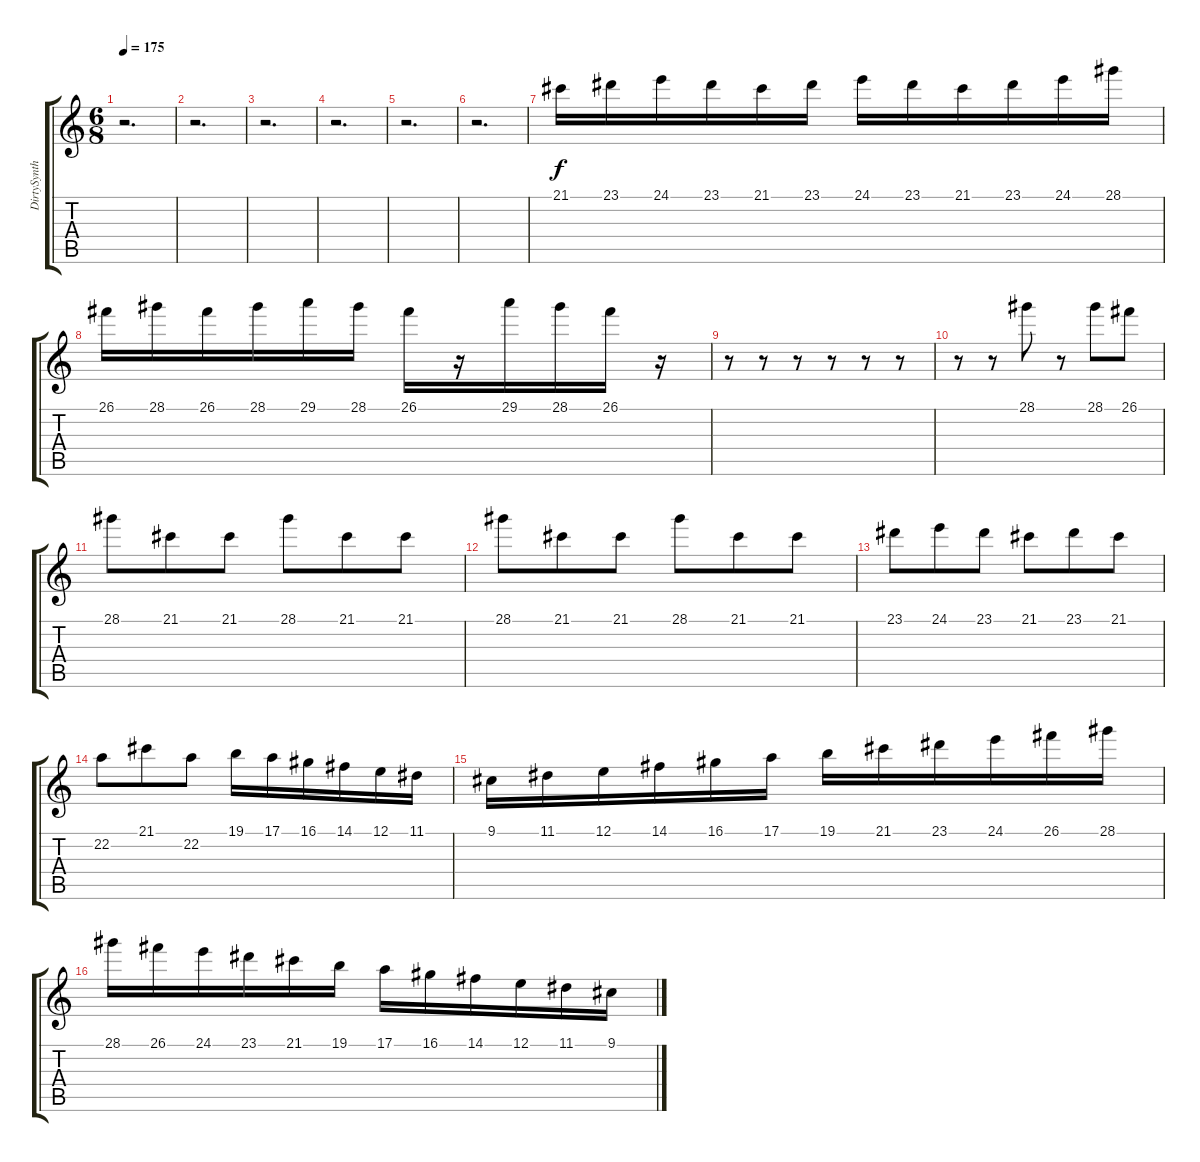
\track ("DirtySynth" "DirtySynth") {instrument lead2sawtooth}
\staff {score tabs}
\tuning (E4 B3 G3 D3 A2 E2) {hide}
\ts (6 8)
\tempo 175
\clef g2
\ks c
r.2{d dy f} |
r.2{d} |
r.2{d} |
r.2{d} |
r.2{d} |
r.2{d} |
21.1.16 23.1.16 24.1.16 23.1.16 21.1.16 23.1.16 24.1.16 23.1.16 21.1.16 23.1.16 24.1.16 28.1.16 |
26.1.16 28.1.16 26.1.16 28.1.16 29.1.16 28.1.16 26.1.16 r.16 29.1.16 28.1.16 26.1.16 r.16 |
r.8 r.8 r.8 r.8 r.8 r.8 |
r.8 r.8 28.1.8 r.8 28.1.8 26.1.8 |
28.1.8 21.1.8 21.1.8 28.1.8 21.1.8 21.1.8 |
28.1.8 21.1.8 21.1.8 28.1.8 21.1.8 21.1.8 |
23.1.8 24.1.8 23.1.8 21.1.8 23.1.8 21.1.8 |
22.2.8 21.1.8 22.2.8 19.1.16 17.1.16 16.1.16 14.1.16 12.1.16 11.1.16 |
9.1.16 11.1.16 12.1.16 14.1.16 16.1.16 17.1.16 19.1.16 21.1.16 23.1.16 24.1.16 26.1.16 28.1.16 |
28.1.16 26.1.16 24.1.16 23.1.16 21.1.16 19.1.16 17.1.16 16.1.16 14.1.16 12.1.16 11.1.16 9.1.16
